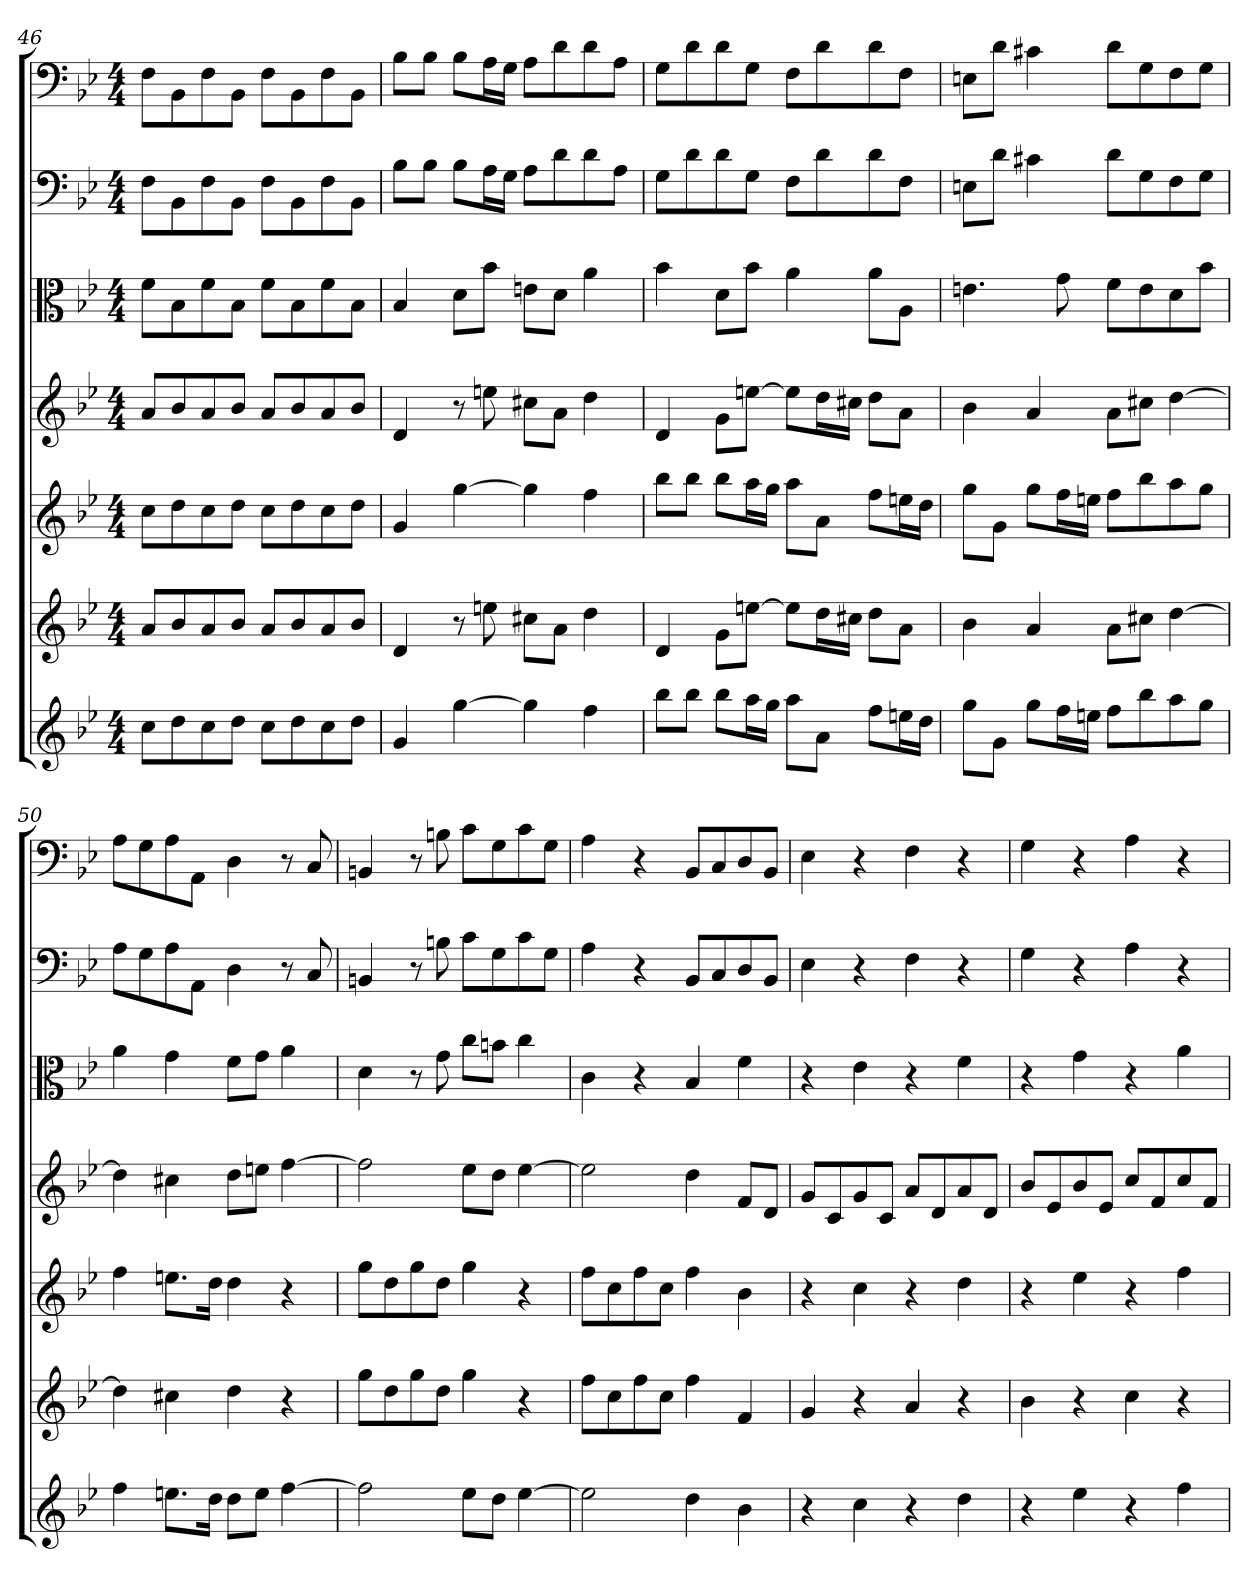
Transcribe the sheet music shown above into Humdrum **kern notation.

**kern	**kern	**kern	**kern	**kern	**kern	**kern
*part7	*part6	*part5	*part4	*part3	*part2	*part1
*staff7	*staff6	*staff5	*staff4	*staff3	*staff2	*staff1
*clefG2	*clefG2	*clefG2	*clefG2	*clefC3	*clefF4	*clefF4
*k[b-e-]	*k[b-e-]	*k[b-e-]	*k[b-e-]	*k[b-e-]	*k[b-e-]	*k[b-e-]
*B-:	*B-:	*B-:	*B-:	*B-:	*B-:	*B-:
*M4/4	*M4/4	*M4/4	*M4/4	*M4/4	*M4/4	*M4/4
=46	=46	=46	=46	=46	=46	=46
8cc\L	8a/L	8cc\L	8a/L	8f\L	8F\L	8F\L
8dd\	8b-/	8dd\	8b-/	8B-\	8BB-\	8BB-\
8cc\	8a/	8cc\	8a/	8f\	8F\	8F\
8dd\J	8b-/J	8dd\J	8b-/J	8B-\J	8BB-\J	8BB-\J
8cc\L	8a/L	8cc\L	8a/L	8f\L	8F\L	8F\L
8dd\	8b-/	8dd\	8b-/	8B-\	8BB-\	8BB-\
8cc\	8a/	8cc\	8a/	8f\	8F\	8F\
8dd\J	8b-/J	8dd\J	8b-/J	8B-\J	8BB-\J	8BB-\J
=47	=47	=47	=47	=47	=47	=47
4g/	4d/	4g/	4d/	4B-/	8B-\L	8B-\L
.	.	.	.	.	8B-\J	8B-\J
[4gg\	8r	[4gg\	8r	8d\L	8B-\L	8B-\L
.	8een\	.	8een\	8b-\J	16A\L	16A\L
.	.	.	.	.	16G\JJ	16G\JJ
4gg\]	8cc#X\L	4gg\]	8cc#X\L	8en\L	8A\L	8A\L
.	8a\J	.	8a\J	8d\J	8d\	8d\
4ff\	4dd\	4ff\	4dd\	4a\	8d\	8d\
.	.	.	.	.	8A\J	8A\J
=48	=48	=48	=48	=48	=48	=48
8bb-\L	4d/	8bb-\L	4d/	4b-\	8G\L	8G\L
8bb-\J	.	8bb-\J	.	.	8d\	8d\
8bb-\L	8g\L	8bb-\L	8g\L	8d\L	8d\	8d\
16aa\L	[8een\J	16aa\L	[8een\J	8b-\J	8G\J	8G\J
16gg\JJ	.	16gg\JJ	.	.	.	.
8aa\L	8ee\L]	8aa\L	8ee\L]	4a\	8F\L	8F\L
8a\J	16dd\L	8a\J	16dd\L	.	8d\	8d\
.	16cc#X\JJ	.	16cc#X\JJ	.	.	.
8ff\L	8dd\L	8ff\L	8dd\L	8a\L	8d\	8d\
16een\L	8a\J	16een\L	8a\J	8A\J	8F\J	8F\J
16dd\JJ	.	16dd\JJ	.	.	.	.
=49	=49	=49	=49	=49	=49	=49
8gg\L	4b-\	8gg\L	4b-\	4.en\	8En\L	8En\L
8g\J	.	8g\J	.	.	8d\J	8d\J
8gg\L	4a/	8gg\L	4a/	.	4c#X\	4c#X\
16ff\L	.	16ff\L	.	8g\	.	.
16een\JJ	.	16een\JJ	.	.	.	.
8ff\L	8a\L	8ff\L	8a\L	8f\L	8d\L	8d\L
8bb-\	8cc#X\J	8bb-\	8cc#X\J	8e\	8G\	8G\
8aa\	[4dd\	8aa\	[4dd\	8d\	8F\	8F\
8gg\J	.	8gg\J	.	8b-\J	8G\J	8G\J
=50	=50	=50	=50	=50	=50	=50
4ff\	4dd\]	4ff\	4dd\]	4a\	8A\L	8A\L
.	.	.	.	.	8G\	8G\
8.een\L	4cc#X\	8.een\L	4cc#X\	4g\	8A\	8A\
.	.	.	.	.	8AA\J	8AA\J
16dd\Jk	.	16dd\Jk	.	.	.	.
8dd\L	4dd\	4dd\	8dd\L	8f\L	4D\	4D\
8ee\J	.	.	8een\J	8g\J	.	.
[4ff\	4r	4r	[4ff\	4a\	8r	8r
.	.	.	.	.	8C/	8C/
=51	=51	=51	=51	=51	=51	=51
2ff\]	8gg\L	8gg\L	2ff\]	4d\	4BBn/	4BBn/
.	8dd\	8dd\	.	.	.	.
.	8gg\	8gg\	.	8r	8r	8r
.	8dd\J	8dd\J	.	8g\	8Bn\	8Bn\
8ee-\L	4gg\	4gg\	8ee-\L	8cc\L	8c\L	8c\L
8dd\J	.	.	8dd\J	8bn\J	8G\	8G\
[4ee-\	4r	4r	[4ee-\	4cc\	8c\	8c\
.	.	.	.	.	8G\J	8G\J
=52	=52	=52	=52	=52	=52	=52
2ee-\]	8ff\L	8ff\L	2ee-\]	4c\	4A\	4A\
.	8cc\	8cc\	.	.	.	.
.	8ff\	8ff\	.	4r	4r	4r
.	8cc\J	8cc\J	.	.	.	.
4dd\	4ff\	4ff\	4dd\	4B-/	8BB-/L	8BB-/L
.	.	.	.	.	8C/	8C/
4b-\	4f/	4b-\	8f/L	4f\	8D/	8D/
.	.	.	8d/J	.	8BB-/J	8BB-/J
=53	=53	=53	=53	=53	=53	=53
4r	4g/	4r	8g/L	4r	4E-\	4E-\
.	.	.	8c/	.	.	.
4cc\	4r	4cc\	8g/	4e-\	4r	4r
.	.	.	8c/J	.	.	.
4r	4a/	4r	8a/L	4r	4F\	4F\
.	.	.	8d/	.	.	.
4dd\	4r	4dd\	8a/	4f\	4r	4r
.	.	.	8d/J	.	.	.
=54	=54	=54	=54	=54	=54	=54
4r	4b-\	4r	8b-/L	4r	4G\	4G\
.	.	.	8e-/	.	.	.
4ee-\	4r	4ee-\	8b-/	4g\	4r	4r
.	.	.	8e-/J	.	.	.
4r	4cc\	4r	8cc/L	4r	4A\	4A\
.	.	.	8f/	.	.	.
4ff\	4r	4ff\	8cc/	4a\	4r	4r
.	.	.	8f/J	.	.	.
=	=	=	=	=	=	=
*-	*-	*-	*-	*-	*-	*-
